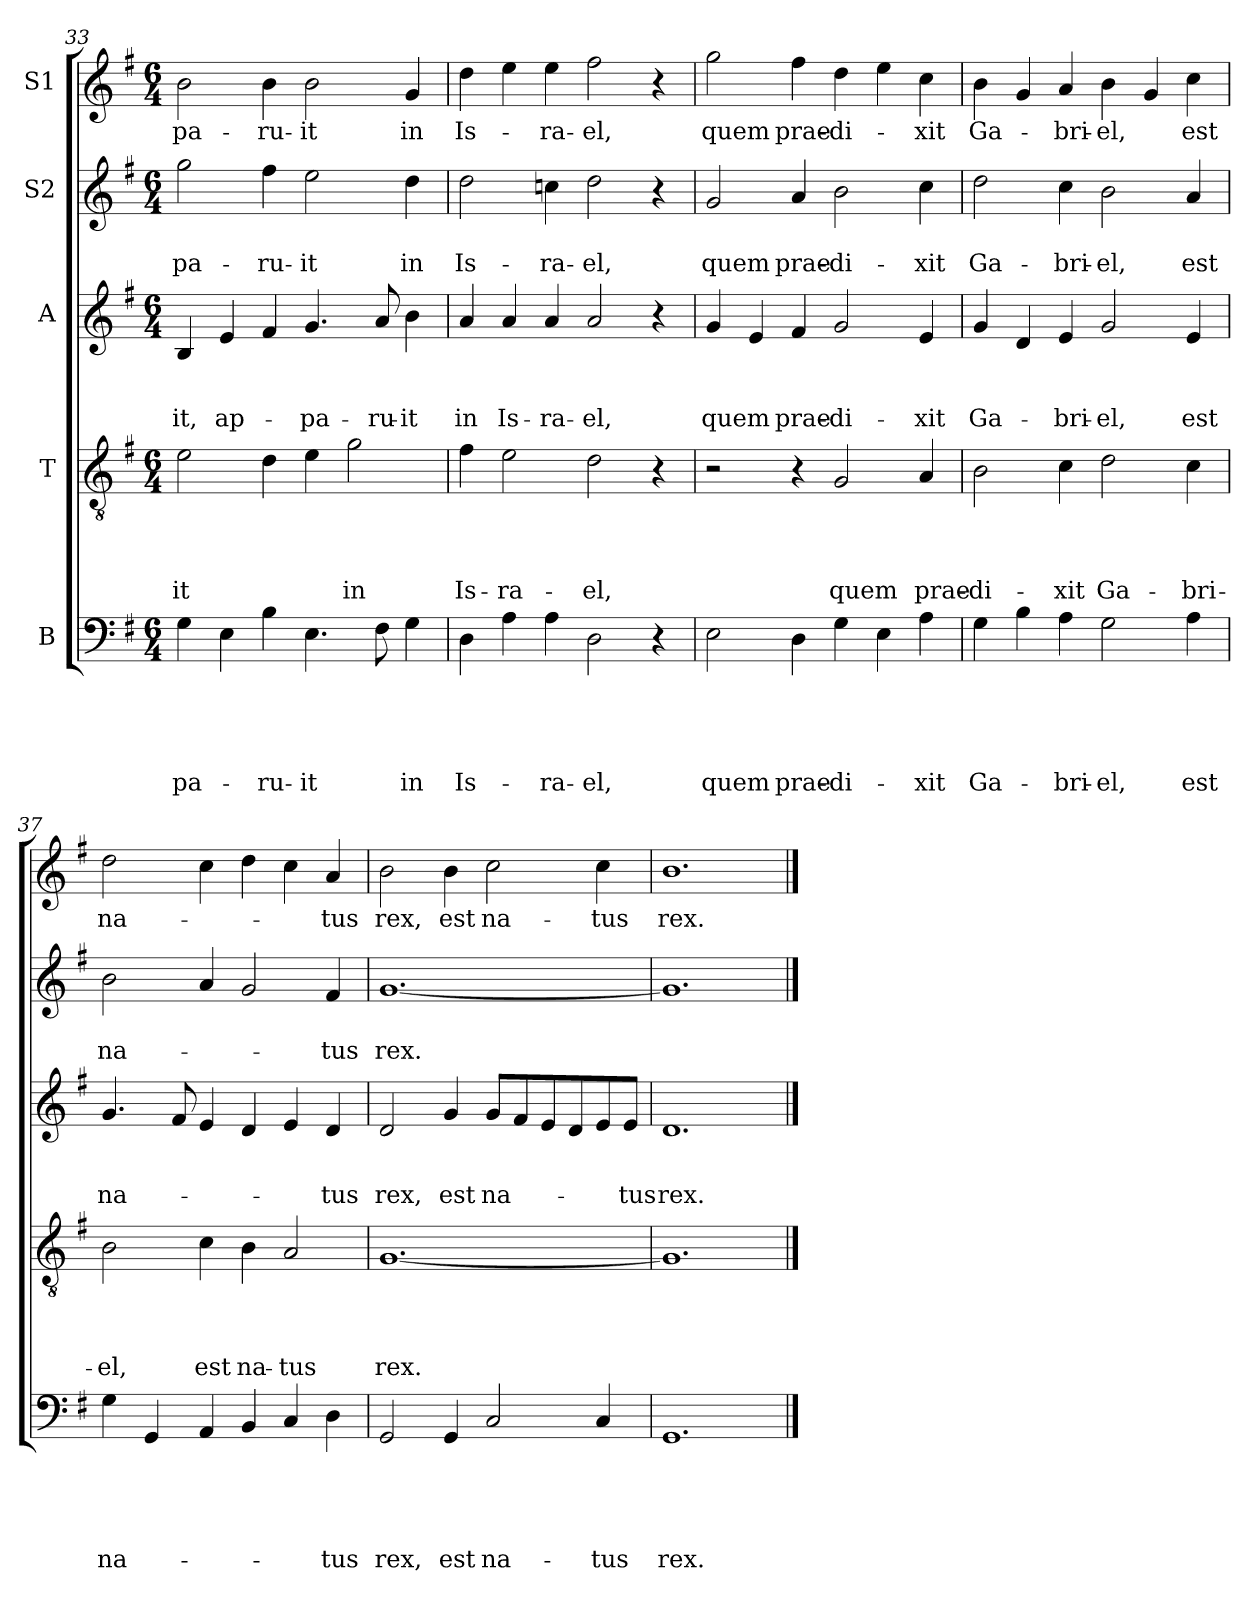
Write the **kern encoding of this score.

**kern	**text	**text	**text	**text	**text	**kern	**text	**text	**text	**text	**kern	**text	**text	**text	**kern	**text	**text	**kern	**text
*part5	*part5	*part5	*part5	*part5	*part5	*part4	*part4	*part4	*part4	*part4	*part3	*part3	*part3	*part3	*part2	*part2	*part2	*part1	*part1
*staff5	*staff5	*staff5	*staff5	*staff5	*staff5	*staff4	*staff4	*staff4	*staff4	*staff4	*staff3	*staff3	*staff3	*staff3	*staff2	*staff2	*staff2	*staff1	*staff1
*I"B	*	*	*	*	*	*I"T	*	*	*	*	*I"A	*	*	*	*I"S2	*	*	*I"S1	*
*clefF4	*	*	*	*	*	*clefGv2	*	*	*	*	*clefG2	*	*	*	*clefG2	*	*	*clefG2	*
*k[f#]	*	*	*	*	*	*k[f#]	*	*	*	*	*k[f#]	*	*	*	*k[f#]	*	*	*k[f#]	*
*G:	*	*	*	*	*	*G:	*	*	*	*	*G:	*	*	*	*G:	*	*	*G:	*
*M6/4	*	*	*	*	*	*M6/4	*	*	*	*	*M6/4	*	*	*	*M6/4	*	*	*M6/4	*
=33	=33	=33	=33	=33	=33	=33	=33	=33	=33	=33	=33	=33	=33	=33	=33	=33	=33	=33	=33
!	!	!	!	!	!LO:LY:b	!	!	!	!	!LO:LY:b	!	!	!	!LO:LY:b	!	!	!LO:LY:b	!	!LO:LY:b
4G\	.	.	.	.	-pa-	2e\	.	.	.	-it	4B/	.	.	-it,	2gg\	.	-pa-	2b\	-pa-
!	!	!	!	!	!	!	!	!	!	!	!	!	!	!LO:LY:b	!	!	!	!	!
4E\	.	.	.	.	.	.	.	.	.	.	4e/	.	.	ap-	.	.	.	.	.
!	!	!	!	!	!LO:LY:b	!	!	!	!	!	!	!	!	!	!	!	!LO:LY:b	!	!LO:LY:b
4B\	.	.	.	.	-ru-	4d\	.	.	.	.	4f#/	.	.	.	4ff#\	.	-ru-	4b\	-ru-
!	!	!	!	!	!LO:LY:b	!	!	!	!	!	!	!	!	!LO:LY:b	!	!	!LO:LY:b	!	!LO:LY:b
4.E\	.	.	.	.	-it	4e\	.	.	.	.	4.g/	.	.	-pa-	2ee\	.	-it	2b\	-it
!	!	!	!	!	!	!	!	!	!	!LO:LY:b	!	!	!	!	!	!	!	!	!
.	.	.	.	.	.	2g\	.	.	.	in	.	.	.	.	.	.	.	.	.
!	!	!	!	!	!	!	!	!	!	!	!	!	!	!LO:LY:b	!	!	!	!	!
8F#\	.	.	.	.	.	.	.	.	.	.	8a/	.	.	-ru-	.	.	.	.	.
!	!	!	!	!	!LO:LY:b	!	!	!	!	!	!	!	!	!LO:LY:b:rj	!	!	!LO:LY:b	!	!LO:LY:b
4G\	.	.	.	.	in	.	.	.	.	.	4b\	.	.	-it	4dd\	.	in	4g/	in
!!LO:LB:g=z
=34	=34	=34	=34	=34	=34	=34	=34	=34	=34	=34	=34	=34	=34	=34	=34	=34	=34	=34	=34
!	!	!	!	!	!LO:LY:b	!	!	!	!	!LO:LY:b	!	!	!	!LO:LY:b	!	!	!LO:LY:b	!	!LO:LY:b
4D\	.	.	.	.	Is-	4f#\	.	.	.	Is-	4a/	.	.	in	2dd\	.	Is-	4dd\	Is-
!	!	!	!	!	!	!	!	!	!	!LO:LY:b	!	!	!	!LO:LY:b	!	!	!	!	!
4A\	.	.	.	.	.	2e\	.	.	.	-ra-	4a/	.	.	Is-	.	.	.	4ee\	.
!	!	!	!	!	!LO:LY:b	!	!	!	!	!	!	!	!	!LO:LY:b	!	!	!LO:LY:b	!	!LO:LY:b
4A\	.	.	.	.	-ra-	.	.	.	.	.	4a/	.	.	-ra-	4ccn\	.	-ra-	4ee\	-ra-
!	!	!	!	!	!LO:LY:b	!	!	!	!	!LO:LY:b	!	!	!	!LO:LY:b	!	!	!LO:LY:b	!	!LO:LY:b
2D\	.	.	.	.	-el,	2d\	.	.	.	-el,	2a/	.	.	-el,	2dd\	.	-el,	2ff#\	-el,
4r	.	.	.	.	.	4r	.	.	.	.	4r	.	.	.	4r	.	.	4r	.
=35	=35	=35	=35	=35	=35	=35	=35	=35	=35	=35	=35	=35	=35	=35	=35	=35	=35	=35	=35
!	!	!	!	!	!LO:LY:b	!	!	!	!	!	!	!	!	!LO:LY:b	!	!	!LO:LY:b	!	!LO:LY:b
2E\	.	.	.	.	quem	2r	.	.	.	.	4g/	.	.	quem	2g/	.	quem	2gg\	quem
.	.	.	.	.	.	.	.	.	.	.	4e/	.	.	.	.	.	.	.	.
!	!	!	!	!	!LO:LY:b	!	!	!	!	!	!	!	!	!LO:LY:b	!	!	!LO:LY:b	!	!LO:LY:b
4D\	.	.	.	.	prae-	4r	.	.	.	.	4f#/	.	.	prae-	4a/	.	prae-	4ff#\	prae-
!	!	!	!	!	!LO:LY:b	!	!	!	!	!LO:LY:b	!	!	!	!LO:LY:b:rj	!	!	!LO:LY:b:rj	!	!LO:LY:b
4G\	.	.	.	.	-di-	2G/	.	.	.	quem	2g/	.	.	-di-	2b\	.	-di-	4dd\	-di-
4E\	.	.	.	.	.	.	.	.	.	.	.	.	.	.	.	.	.	4ee\	.
!	!	!	!	!	!LO:LY:b	!	!	!	!	!LO:LY:b	!	!	!	!LO:LY:b	!	!	!LO:LY:b	!	!LO:LY:b
4A\	.	.	.	.	-xit	4A/	.	.	.	prae-	4e/	.	.	-xit	4cc\	.	-xit	4cc\	-xit
=36	=36	=36	=36	=36	=36	=36	=36	=36	=36	=36	=36	=36	=36	=36	=36	=36	=36	=36	=36
!	!	!	!	!	!LO:LY:b	!	!	!	!	!LO:LY:b	!	!	!	!LO:LY:b	!	!	!LO:LY:b	!	!LO:LY:b
4G\	.	.	.	.	Ga-	2B\	.	.	.	-di-	4g/	.	.	Ga-	2dd\	.	Ga-	4b\	Ga-
4B\	.	.	.	.	.	.	.	.	.	.	4d/	.	.	.	.	.	.	4g/	.
!	!	!	!	!	!LO:LY:b	!	!	!	!	!LO:LY:b	!	!	!	!LO:LY:b	!	!	!LO:LY:b	!	!LO:LY:b
4A\	.	.	.	.	-bri-	4c\	.	.	.	-xit	4e/	.	.	-bri-	4cc\	.	-bri-	4a/	-bri-
!	!	!	!	!	!LO:LY:b	!	!	!	!	!LO:LY:b	!	!	!	!LO:LY:b	!	!	!LO:LY:b	!	!LO:LY:b
2G\	.	.	.	.	-el,	2d\	.	.	.	Ga-	2g/	.	.	-el,	2b\	.	-el,	4b\	-el,
.	.	.	.	.	.	.	.	.	.	.	.	.	.	.	.	.	.	4g/	.
!	!	!	!	!	!LO:LY:b	!	!	!	!	!LO:LY:b	!	!	!	!LO:LY:b	!	!	!LO:LY:b	!	!LO:LY:b
4A\	.	.	.	.	est	4c\	.	.	.	-bri-	4e/	.	.	est	4a/	.	est	4cc\	est
=37	=37	=37	=37	=37	=37	=37	=37	=37	=37	=37	=37	=37	=37	=37	=37	=37	=37	=37	=37
!	!	!	!	!	!LO:LY:b	!	!	!	!	!LO:LY:b	!	!	!	!LO:LY:b	!	!	!LO:LY:b	!	!LO:LY:b
4G\	.	.	.	.	na-	2B\	.	.	.	-el,	4.g/	.	.	na-	2b\	.	na-	2dd\	na-
4GG/	.	.	.	.	.	.	.	.	.	.	.	.	.	.	.	.	.	.	.
.	.	.	.	.	.	.	.	.	.	.	8f#/	.	.	.	.	.	.	.	.
!	!	!	!	!	!	!	!	!	!	!LO:LY:b	!	!	!	!	!	!	!	!	!
4AA/	.	.	.	.	.	4c\	.	.	.	est	4e/	.	.	.	4a/	.	.	4cc\	.
!	!	!	!	!	!	!	!	!	!	!LO:LY:b	!	!	!	!	!	!	!	!	!
4BB/	.	.	.	.	.	4B\	.	.	.	na-	4d/	.	.	.	2g/	.	.	4dd\	.
!	!	!	!	!	!	!	!	!	!	!LO:LY:b:rj	!	!	!	!	!	!	!	!	!
4C/	.	.	.	.	.	2A/	.	.	.	-tus	4e/	.	.	.	.	.	.	4cc\	.
!	!	!	!	!	!LO:LY:b	!	!	!	!	!	!	!	!	!LO:LY:b	!	!	!LO:LY:b	!	!LO:LY:b
4D\	.	.	.	.	-tus	.	.	.	.	.	4d/	.	.	-tus	4f#/	.	-tus	4a/	-tus
=38	=38	=38	=38	=38	=38	=38	=38	=38	=38	=38	=38	=38	=38	=38	=38	=38	=38	=38	=38
!	!	!	!	!	!LO:LY:b	!	!	!	!	!LO:LY:b	!	!	!	!LO:LY:b	!	!	!LO:LY:b	!	!LO:LY:b
2GG/	.	.	.	.	rex,	[<1.G	.	.	.	rex.	2d/	.	.	rex,	[<1.g	.	rex.	2b\	rex,
!	!	!	!	!	!LO:LY:b	!	!	!	!	!	!	!	!	!LO:LY:b	!	!	!	!	!LO:LY:b
4GG/	.	.	.	.	est	.	.	.	.	.	4g/	.	.	est	.	.	.	4b\	est
!	!	!	!	!	!LO:LY:b	!	!	!	!	!	!	!	!	!LO:LY:b	!	!	!	!	!LO:LY:b
2C/	.	.	.	.	na-	.	.	.	.	.	8g/L	.	.	na-	.	.	.	2cc\	na-
.	.	.	.	.	.	.	.	.	.	.	8f#/	.	.	.	.	.	.	.	.
.	.	.	.	.	.	.	.	.	.	.	8e/	.	.	.	.	.	.	.	.
.	.	.	.	.	.	.	.	.	.	.	8d/	.	.	.	.	.	.	.	.
!	!	!	!	!	!LO:LY:b	!	!	!	!	!	!	!	!	!	!	!	!	!	!LO:LY:b
4C/	.	.	.	.	-tus	.	.	.	.	.	8e/	.	.	.	.	.	.	4cc\	-tus
!	!	!	!	!	!	!	!	!	!	!	!	!	!	!LO:LY:b	!	!	!	!	!
.	.	.	.	.	.	.	.	.	.	.	8e/J	.	.	-tus	.	.	.	.	.
=39	=39	=39	=39	=39	=39	=39	=39	=39	=39	=39	=39	=39	=39	=39	=39	=39	=39	=39	=39
!	!	!	!	!	!LO:LY:b	!	!	!	!	!	!	!	!	!LO:LY:b	!	!	!	!	!LO:LY:b
1.GG	.	.	.	.	rex.	1.G]	.	.	.	.	1.d	.	.	rex.	1.g]	.	.	1.b	rex.
==	==	==	==	==	==	==	==	==	==	==	==	==	==	==	==	==	==	==	==
*-	*-	*-	*-	*-	*-	*-	*-	*-	*-	*-	*-	*-	*-	*-	*-	*-	*-	*-	*-
